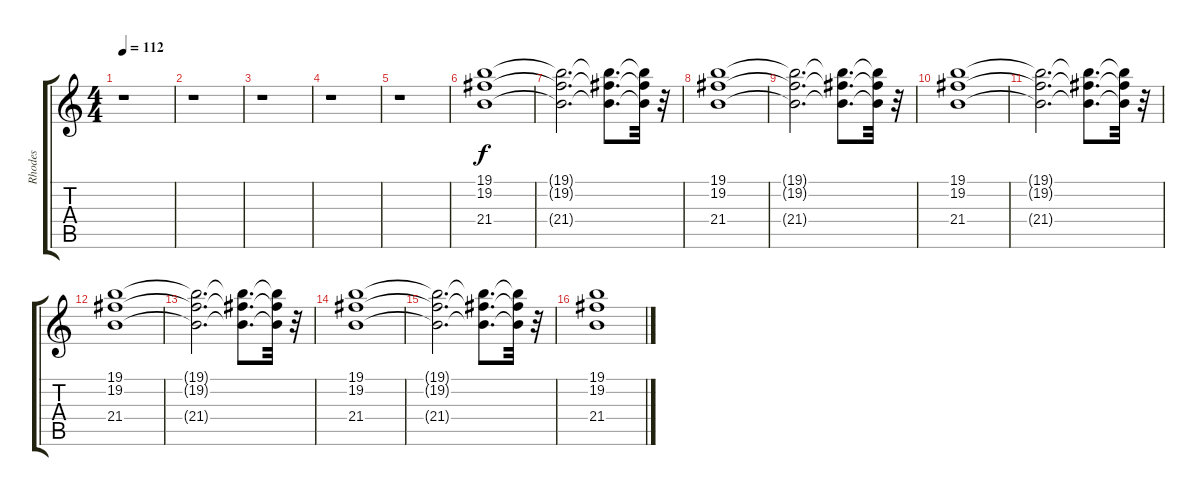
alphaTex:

\track ("Rhodes" "Rhodes") {instrument electricpiano2}
\staff {score tabs}
\tuning (E4 B3 G3 D3 A2 E2) {hide}
\ts (4 4)
\tempo 112
\clef g2
\ks c
r.1{dy f} |
r.1 |
r.1 |
r.1 |
r.1 |
(19.1 19.2 21.4).1 |
(19.1{t} 19.2{t} 21.4{t}).2{d} (19.1{t} 19.2{t} 21.4{t}).8{d} (19.1{t} 19.2{t} 21.4{t}).32 r.32 |
(19.1 19.2 21.4).1 |
(19.1{t} 19.2{t} 21.4{t}).2{d} (19.1{t} 19.2{t} 21.4{t}).8{d} (19.1{t} 19.2{t} 21.4{t}).32 r.32 |
(19.1 19.2 21.4).1 |
(19.1{t} 19.2{t} 21.4{t}).2{d} (19.1{t} 19.2{t} 21.4{t}).8{d} (19.1{t} 19.2{t} 21.4{t}).32 r.32 |
(19.1 19.2 21.4).1 |
(19.1{t} 19.2{t} 21.4{t}).2{d} (19.1{t} 19.2{t} 21.4{t}).8{d} (19.1{t} 19.2{t} 21.4{t}).32 r.32 |
(19.1 19.2 21.4).1 |
(19.1{t} 19.2{t} 21.4{t}).2{d} (19.1{t} 19.2{t} 21.4{t}).8{d} (19.1{t} 19.2{t} 21.4{t}).32 r.32 |
(19.1 19.2 21.4).1
